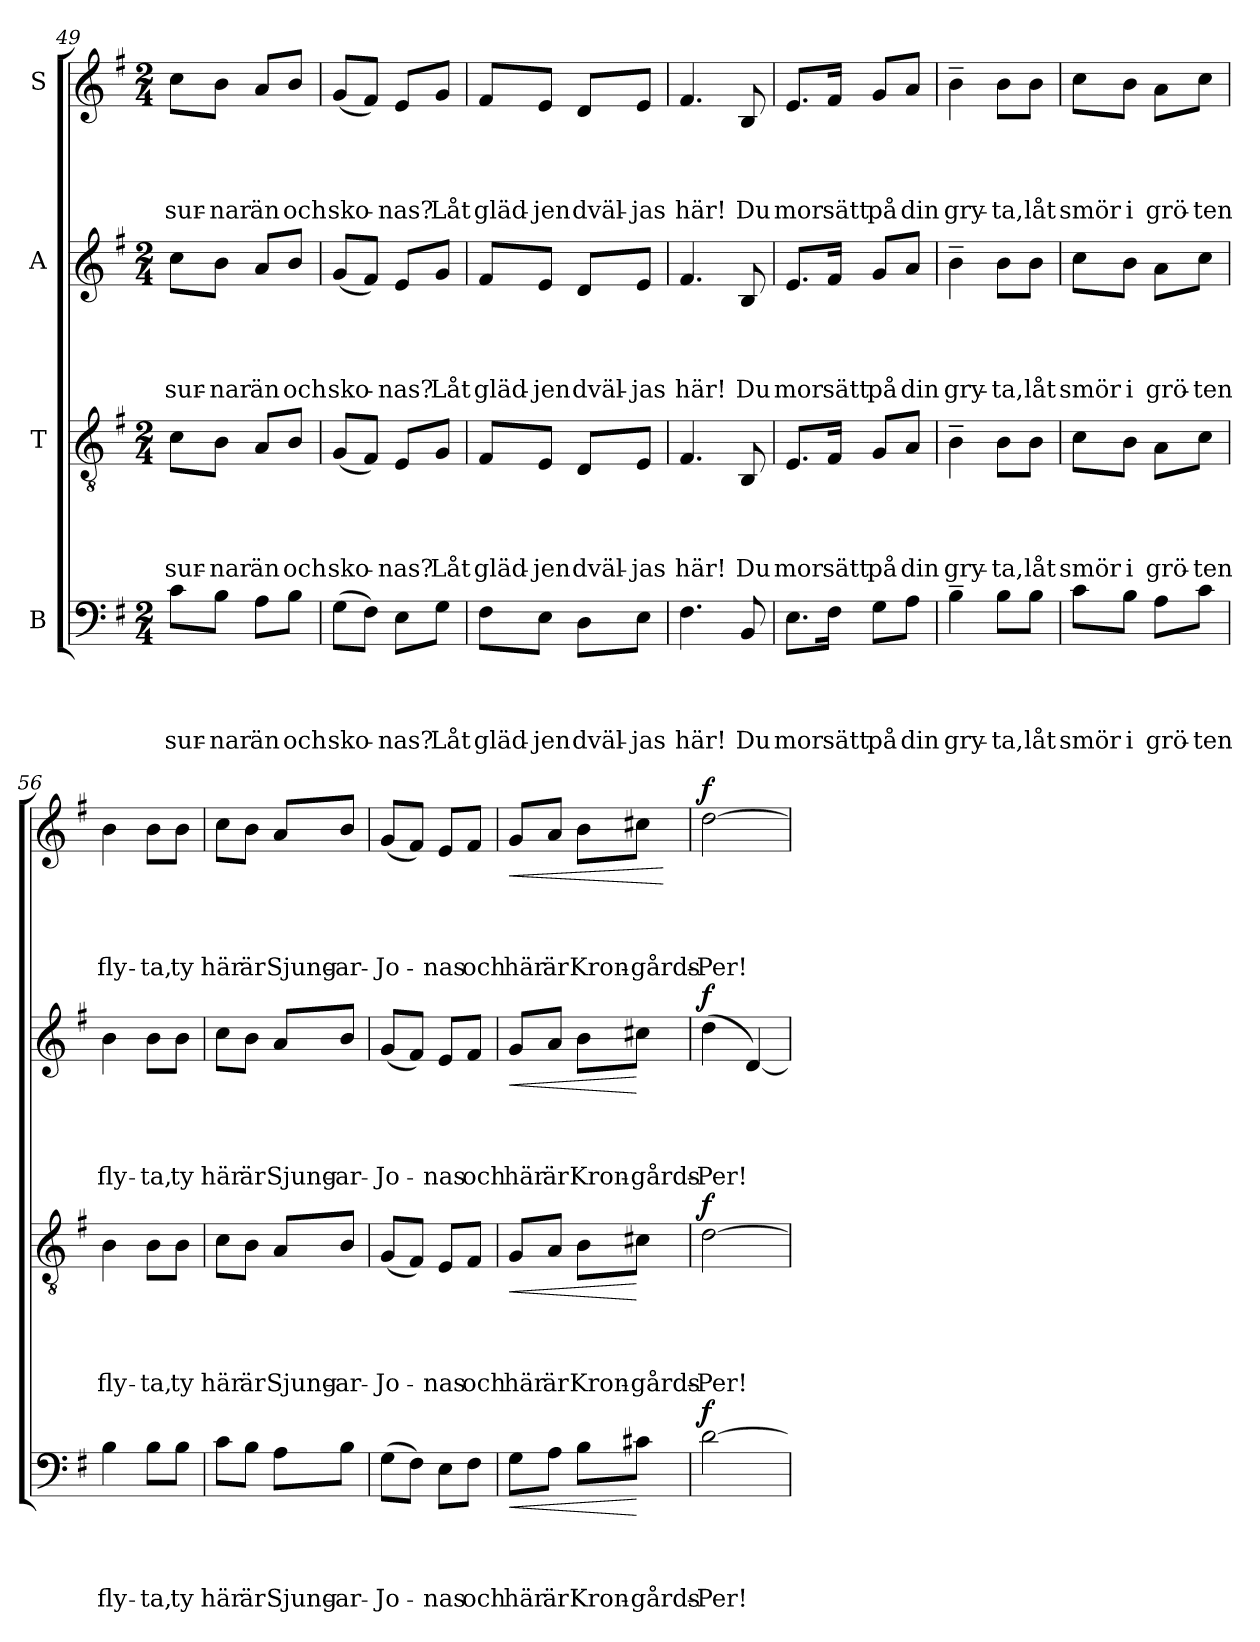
**kern	**text	**text	**text	**text	**dynam	**kern	**text	**text	**text	**text	**dynam	**kern	**text	**text	**text	**text	**dynam	**kern	**text	**text	**text	**text	**dynam
*part4	*part4	*part4	*part4	*part4	*part4	*part3	*part3	*part3	*part3	*part3	*part3	*part2	*part2	*part2	*part2	*part2	*part2	*part1	*part1	*part1	*part1	*part1	*part1
*staff4	*staff4	*staff4	*staff4	*staff4	*staff4	*staff3	*staff3	*staff3	*staff3	*staff3	*staff3	*staff2	*staff2	*staff2	*staff2	*staff2	*staff2	*staff1	*staff1	*staff1	*staff1	*staff1	*staff1
*I"B	*	*	*	*	*	*I"T	*	*	*	*	*	*I"A	*	*	*	*	*	*I"S	*	*	*	*	*
!!LO:LB:g=z
*clefF4	*	*	*	*	*	*clefGv2	*	*	*	*	*	*clefG2	*	*	*	*	*	*clefG2	*	*	*	*	*
*k[f#]	*	*	*	*	*	*k[f#]	*	*	*	*	*	*k[f#]	*	*	*	*	*	*k[f#]	*	*	*	*	*
*G:	*	*	*	*	*	*G:	*	*	*	*	*	*G:	*	*	*	*	*	*G:	*	*	*	*	*
*M2/4	*	*	*	*	*	*M2/4	*	*	*	*	*	*M2/4	*	*	*	*	*	*M2/4	*	*	*	*	*
=49	=49	=49	=49	=49	=49	=49	=49	=49	=49	=49	=49	=49	=49	=49	=49	=49	=49	=49	=49	=49	=49	=49	=49
!	!	!	!	!LO:LY:b	!	!	!	!	!	!LO:LY:b	!	!	!	!	!	!LO:LY:b	!	!	!	!	!	!LO:LY:b	!
8c\L	.	.	.	sur-	.	8c\L	.	.	.	sur-	.	8cc\L	.	.	.	sur-	.	8cc\L	.	.	.	sur-	.
!	!	!	!	!LO:LY:b	!	!	!	!	!	!LO:LY:b	!	!	!	!	!	!LO:LY:b	!	!	!	!	!	!LO:LY:b	!
8B\J	.	.	.	-nar	.	8B\J	.	.	.	-nar	.	8b\J	.	.	.	-nar	.	8b\J	.	.	.	-nar	.
!	!	!	!	!LO:LY:b	!	!	!	!	!	!LO:LY:b	!	!	!	!	!	!LO:LY:b	!	!	!	!	!	!LO:LY:b	!
8A\L	.	.	.	än	.	8A/L	.	.	.	än	.	8a/L	.	.	.	än	.	8a/L	.	.	.	än	.
!	!	!	!	!LO:LY:b	!	!	!	!	!	!LO:LY:b	!	!	!	!	!	!LO:LY:b	!	!	!	!	!	!LO:LY:b	!
8B\J	.	.	.	och	.	8B/J	.	.	.	och	.	8b/J	.	.	.	och	.	8b/J	.	.	.	och	.
=50	=50	=50	=50	=50	=50	=50	=50	=50	=50	=50	=50	=50	=50	=50	=50	=50	=50	=50	=50	=50	=50	=50	=50
!	!	!	!	!LO:LY:b	!	!	!	!	!	!LO:LY:b	!	!	!	!	!	!LO:LY:b	!	!	!	!	!	!LO:LY:b	!
(>8G\L	.	.	.	sko-	.	(<8G/L	.	.	.	sko-	.	(<8g/L	.	.	.	sko-	.	(<8g/L	.	.	.	sko-	.
8F#\J)	.	.	.	.	.	8F#/J)	.	.	.	.	.	8f#/J)	.	.	.	.	.	8f#/J)	.	.	.	.	.
!	!	!	!	!LO:LY:b	!	!	!	!	!	!LO:LY:b	!	!	!	!	!	!LO:LY:b	!	!	!	!	!	!LO:LY:b	!
8E\L	.	.	.	-nas?	.	8E/L	.	.	.	-nas?	.	8e/L	.	.	.	-nas?	.	8e/L	.	.	.	-nas?	.
!	!	!	!	!LO:LY:b	!	!	!	!	!	!LO:LY:b	!	!	!	!	!	!LO:LY:b	!	!	!	!	!	!LO:LY:b	!
8G\J	.	.	.	Låt	.	8G/J	.	.	.	Låt	.	8g/J	.	.	.	Låt	.	8g/J	.	.	.	Låt	.
=51	=51	=51	=51	=51	=51	=51	=51	=51	=51	=51	=51	=51	=51	=51	=51	=51	=51	=51	=51	=51	=51	=51	=51
!	!	!	!	!LO:LY:b	!	!	!	!	!	!LO:LY:b	!	!	!	!	!	!LO:LY:b	!	!	!	!	!	!LO:LY:b	!
8F#\L	.	.	.	gläd-	.	8F#/L	.	.	.	gläd-	.	8f#/L	.	.	.	gläd-	.	8f#/L	.	.	.	gläd-	.
!	!	!	!	!LO:LY:b	!	!	!	!	!	!LO:LY:b	!	!	!	!	!	!LO:LY:b	!	!	!	!	!	!LO:LY:b	!
8E\J	.	.	.	-jen	.	8E/J	.	.	.	-jen	.	8e/J	.	.	.	-jen	.	8e/J	.	.	.	-jen	.
!	!	!	!	!LO:LY:b	!	!	!	!	!	!LO:LY:b	!	!	!	!	!	!LO:LY:b	!	!	!	!	!	!LO:LY:b	!
8D\L	.	.	.	dväl-	.	8D/L	.	.	.	dväl-	.	8d/L	.	.	.	dväl-	.	8d/L	.	.	.	dväl-	.
!	!	!	!	!LO:LY:b	!	!	!	!	!	!LO:LY:b	!	!	!	!	!	!LO:LY:b	!	!	!	!	!	!LO:LY:b	!
8E\J	.	.	.	-jas	.	8E/J	.	.	.	-jas	.	8e/J	.	.	.	-jas	.	8e/J	.	.	.	-jas	.
=52	=52	=52	=52	=52	=52	=52	=52	=52	=52	=52	=52	=52	=52	=52	=52	=52	=52	=52	=52	=52	=52	=52	=52
!	!	!	!	!LO:LY:b	!	!	!	!	!	!LO:LY:b	!	!	!	!	!	!LO:LY:b	!	!	!	!	!	!LO:LY:b	!
4.F#\	.	.	.	här!	.	4.F#/	.	.	.	här!	.	4.f#/	.	.	.	här!	.	4.f#/	.	.	.	här!	.
!	!	!	!	!LO:LY:b	!	!	!	!	!	!LO:LY:b	!	!	!	!	!	!LO:LY:b	!	!	!	!	!	!LO:LY:b	!
8BB/	.	.	.	Du	.	8BB/	.	.	.	Du	.	8B/	.	.	.	Du	.	8B/	.	.	.	Du	.
=53	=53	=53	=53	=53	=53	=53	=53	=53	=53	=53	=53	=53	=53	=53	=53	=53	=53	=53	=53	=53	=53	=53	=53
!	!	!	!	!LO:LY:b	!	!	!	!	!	!LO:LY:b	!	!	!	!	!	!LO:LY:b	!	!	!	!	!	!LO:LY:b	!
8.E\L	.	.	.	mor	.	8.E/L	.	.	.	mor	.	8.e/L	.	.	.	mor	.	8.e/L	.	.	.	mor	.
!	!	!	!	!LO:LY:b	!	!	!	!	!	!LO:LY:b	!	!	!	!	!	!LO:LY:b	!	!	!	!	!	!LO:LY:b	!
16F#\Jk	.	.	.	sätt	.	16F#/Jk	.	.	.	sätt	.	16f#/Jk	.	.	.	sätt	.	16f#/Jk	.	.	.	sätt	.
!	!	!	!	!LO:LY:b	!	!	!	!	!	!LO:LY:b	!	!	!	!	!	!LO:LY:b	!	!	!	!	!	!LO:LY:b	!
8G\L	.	.	.	på	.	8G/L	.	.	.	på	.	8g/L	.	.	.	på	.	8g/L	.	.	.	på	.
!	!	!	!	!LO:LY:b	!	!	!	!	!	!LO:LY:b	!	!	!	!	!	!LO:LY:b	!	!	!	!	!	!LO:LY:b	!
8A\J	.	.	.	din	.	8A/J	.	.	.	din	.	8a/J	.	.	.	din	.	8a/J	.	.	.	din	.
=54	=54	=54	=54	=54	=54	=54	=54	=54	=54	=54	=54	=54	=54	=54	=54	=54	=54	=54	=54	=54	=54	=54	=54
!	!	!	!	!LO:LY:b	!	!	!	!	!	!LO:LY:b	!	!	!	!	!	!LO:LY:b	!	!	!	!	!	!LO:LY:b	!
4B~>\	.	.	.	gry-	.	4B~>\	.	.	.	gry-	.	4b~>\	.	.	.	gry-	.	4b~>\	.	.	.	gry-	.
!	!	!	!	!LO:LY:b	!	!	!	!	!	!LO:LY:b	!	!	!	!	!	!LO:LY:b	!	!	!	!	!	!LO:LY:b	!
8B\L	.	.	.	-ta,	.	8B\L	.	.	.	-ta,	.	8b\L	.	.	.	-ta,	.	8b\L	.	.	.	-ta,	.
!	!	!	!	!LO:LY:b	!	!	!	!	!	!LO:LY:b	!	!	!	!	!	!LO:LY:b	!	!	!	!	!	!LO:LY:b	!
8B\J	.	.	.	låt	.	8B\J	.	.	.	låt	.	8b\J	.	.	.	låt	.	8b\J	.	.	.	låt	.
!!LO:PB:g=z
=55	=55	=55	=55	=55	=55	=55	=55	=55	=55	=55	=55	=55	=55	=55	=55	=55	=55	=55	=55	=55	=55	=55	=55
!	!	!	!	!LO:LY:b	!	!	!	!	!	!LO:LY:b	!	!	!	!	!	!LO:LY:b	!	!	!	!	!	!LO:LY:b	!
8c\L	.	.	.	smör	.	8c\L	.	.	.	smör	.	8cc\L	.	.	.	smör	.	8cc\L	.	.	.	smör	.
!	!	!	!	!LO:LY:b	!	!	!	!	!	!LO:LY:b	!	!	!	!	!	!LO:LY:b	!	!	!	!	!	!LO:LY:b	!
8B\J	.	.	.	i	.	8B\J	.	.	.	i	.	8b\J	.	.	.	i	.	8b\J	.	.	.	i	.
!	!	!	!	!LO:LY:b	!	!	!	!	!	!LO:LY:b	!	!	!	!	!	!LO:LY:b	!	!	!	!	!	!LO:LY:b	!
8A\L	.	.	.	grö-	.	8A\L	.	.	.	grö-	.	8a\L	.	.	.	grö-	.	8a\L	.	.	.	grö-	.
!	!	!	!	!LO:LY:b	!	!	!	!	!	!LO:LY:b	!	!	!	!	!	!LO:LY:b	!	!	!	!	!	!LO:LY:b	!
8c\J	.	.	.	-ten	.	8c\J	.	.	.	-ten	.	8cc\J	.	.	.	-ten	.	8cc\J	.	.	.	-ten	.
=56	=56	=56	=56	=56	=56	=56	=56	=56	=56	=56	=56	=56	=56	=56	=56	=56	=56	=56	=56	=56	=56	=56	=56
!	!	!	!	!LO:LY:b	!	!	!	!	!	!LO:LY:b	!	!	!	!	!	!LO:LY:b	!	!	!	!	!	!LO:LY:b	!
4B\	.	.	.	fly-	.	4B\	.	.	.	fly-	.	4b\	.	.	.	fly-	.	4b\	.	.	.	fly-	.
!	!	!	!	!LO:LY:b	!	!	!	!	!	!LO:LY:b	!	!	!	!	!	!LO:LY:b	!	!	!	!	!	!LO:LY:b	!
8B\L	.	.	.	-ta,	.	8B\L	.	.	.	-ta,	.	8b\L	.	.	.	-ta,	.	8b\L	.	.	.	-ta,	.
!	!	!	!	!LO:LY:b	!	!	!	!	!	!LO:LY:b	!	!	!	!	!	!LO:LY:b	!	!	!	!	!	!LO:LY:b	!
8B\J	.	.	.	ty	.	8B\J	.	.	.	ty	.	8b\J	.	.	.	ty	.	8b\J	.	.	.	ty	.
=57	=57	=57	=57	=57	=57	=57	=57	=57	=57	=57	=57	=57	=57	=57	=57	=57	=57	=57	=57	=57	=57	=57	=57
!	!	!	!	!LO:LY:b	!	!	!	!	!	!LO:LY:b	!	!	!	!	!	!LO:LY:b	!	!	!	!	!	!LO:LY:b	!
8c\L	.	.	.	här	.	8c\L	.	.	.	här	.	8cc\L	.	.	.	här	.	8cc\L	.	.	.	här	.
!	!	!	!	!LO:LY:b	!	!	!	!	!	!LO:LY:b	!	!	!	!	!	!LO:LY:b	!	!	!	!	!	!LO:LY:b	!
8B\J	.	.	.	är	.	8B\J	.	.	.	är	.	8b\J	.	.	.	är	.	8b\J	.	.	.	är	.
!	!	!	!	!LO:LY:b	!	!	!	!	!	!LO:LY:b	!	!	!	!	!	!LO:LY:b	!	!	!	!	!	!LO:LY:b	!
8A\L	.	.	.	Sjung-	.	8A/L	.	.	.	Sjung-	.	8a/L	.	.	.	Sjung-	.	8a/L	.	.	.	Sjung-	.
!	!	!	!	!LO:LY:b	!	!	!	!	!	!LO:LY:b	!	!	!	!	!	!LO:LY:b	!	!	!	!	!	!LO:LY:b	!
8B\J	.	.	.	-ar-	.	8B/J	.	.	.	-ar-	.	8b/J	.	.	.	-ar-	.	8b/J	.	.	.	-ar-	.
=58	=58	=58	=58	=58	=58	=58	=58	=58	=58	=58	=58	=58	=58	=58	=58	=58	=58	=58	=58	=58	=58	=58	=58
!	!	!	!	!LO:LY:b	!	!	!	!	!	!LO:LY:b	!	!	!	!	!	!LO:LY:b	!	!	!	!	!	!LO:LY:b	!
(>8G\L	.	.	.	-Jo-	.	(<8G/L	.	.	.	-Jo-	.	(<8g/L	.	.	.	-Jo-	.	(<8g/L	.	.	.	-Jo-	.
8F#\J)	.	.	.	.	.	8F#/J)	.	.	.	.	.	8f#/J)	.	.	.	.	.	8f#/J)	.	.	.	.	.
!	!	!	!	!LO:LY:b	!	!	!	!	!	!LO:LY:b	!	!	!	!	!	!LO:LY:b	!	!	!	!	!	!LO:LY:b	!
8E\L	.	.	.	-nas	.	8E/L	.	.	.	-nas	.	8e/L	.	.	.	-nas	.	8e/L	.	.	.	-nas	.
!	!	!	!	!LO:LY:b	!	!	!	!	!	!LO:LY:b	!	!	!	!	!	!LO:LY:b	!	!	!	!	!	!LO:LY:b	!
8F#\J	.	.	.	och	.	8F#/J	.	.	.	och	.	8f#/J	.	.	.	och	.	8f#/J	.	.	.	och	.
=59	=59	=59	=59	=59	=59	=59	=59	=59	=59	=59	=59	=59	=59	=59	=59	=59	=59	=59	=59	=59	=59	=59	=59
!	!	!	!	!LO:LY:b	!LO:HP:b	!	!	!	!	!LO:LY:b	!LO:HP:b	!	!	!	!	!LO:LY:b	!LO:HP:b	!	!	!	!	!LO:LY:b	!LO:HP:b
8G\L	.	.	.	här	<	8G/L	.	.	.	här	<	8g/L	.	.	.	här	<	8g/L	.	.	.	här	<
!	!	!	!	!LO:LY:b	!	!	!	!	!	!LO:LY:b	!	!	!	!	!	!LO:LY:b	!	!	!	!	!	!LO:LY:b	!
8A\J	.	.	.	är	.	8A/J	.	.	.	är	.	8a/J	.	.	.	är	.	8a/J	.	.	.	är	.
!	!	!	!	!LO:LY:b	!	!	!	!	!	!LO:LY:b	!	!	!	!	!	!LO:LY:b	!	!	!	!	!	!LO:LY:b	!
8B\L	.	.	.	Kron-	.	8B\L	.	.	.	Kron-	.	8b\L	.	.	.	Kron-	.	8b\L	.	.	.	Kron-	.
!	!	!	!	!LO:LY:b	!	!	!	!	!	!LO:LY:b	!	!	!	!	!	!LO:LY:b	!	!	!	!	!	!LO:LY:b	!
8c#X\J	.	.	.	-gårds-	[	8c#X\J	.	.	.	-gårds-	[	8cc#X\J	.	.	.	-gårds-	[	8cc#X\J	.	.	.	-gårds-	.
.	.	.	.	.	.	.	.	.	.	.	.	.	.	.	.	.	.	.	.	.	.	.	[
=60	=60	=60	=60	=60	=60	=60	=60	=60	=60	=60	=60	=60	=60	=60	=60	=60	=60	=60	=60	=60	=60	=60	=60
!	!	!	!	!LO:LY:b	!LO:DY:a	!	!	!	!	!LO:LY:b	!LO:DY:a	!	!	!	!	!LO:LY:b	!LO:DY:a	!	!	!	!	!LO:LY:b	!LO:DY:a
[2d\	.	.	.	-Per!	f	[2d\	.	.	.	-Per!	f	(>4dd\	.	.	.	-Per!	f	[2dd\	.	.	.	-Per!	f
.	.	.	.	.	.	.	.	.	.	.	.	[4d/)	.	.	.	.	.	.	.	.	.	.	.
=	=	=	=	=	=	=	=	=	=	=	=	=	=	=	=	=	=	=	=	=	=	=	=
*-	*-	*-	*-	*-	*-	*-	*-	*-	*-	*-	*-	*-	*-	*-	*-	*-	*-	*-	*-	*-	*-	*-	*-
